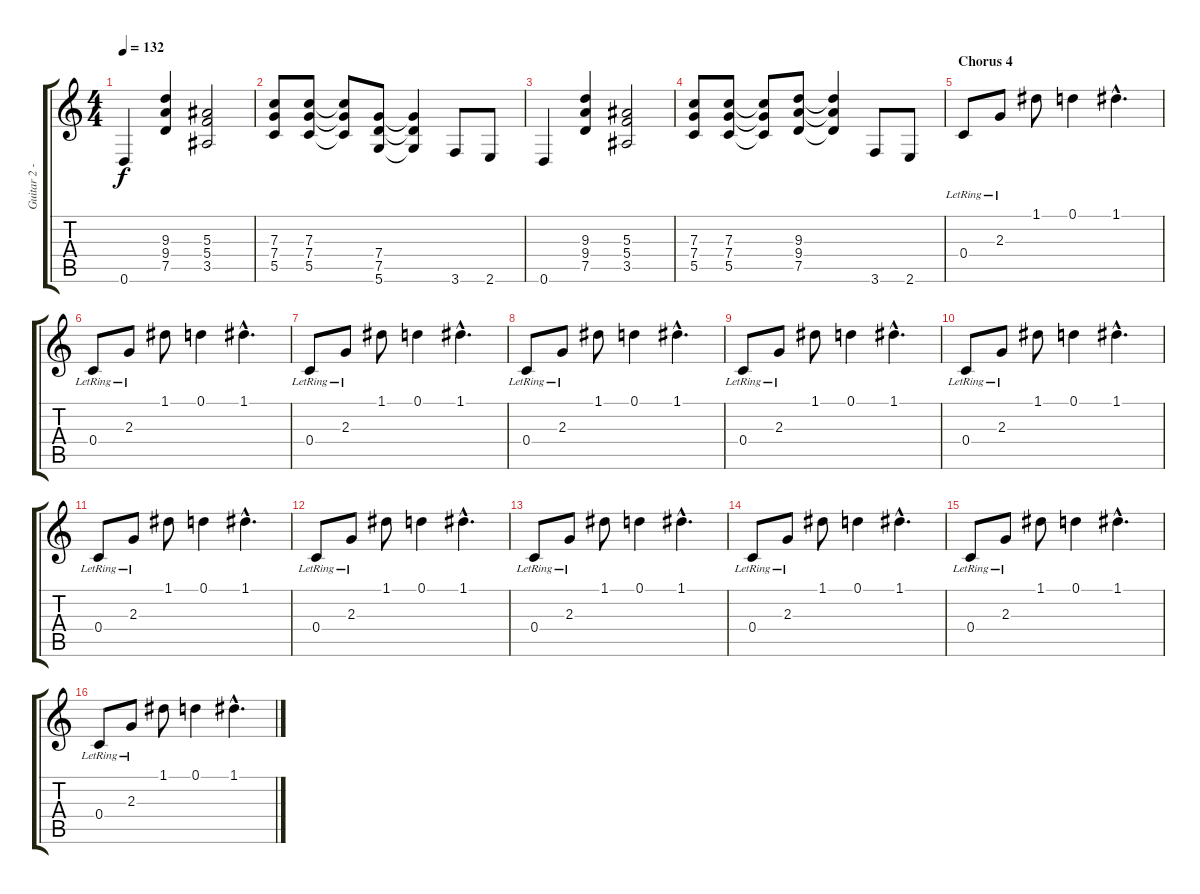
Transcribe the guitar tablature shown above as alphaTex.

\track ("Guitar 2 - Graham Oliver" "Guitar 2 -") {instrument distortionguitar}
\staff {score tabs}
\tuning (D4 A3 F3 C3 G2 D2) {hide}
\ts (4 4)
\tempo 132
\clef g2
\ks c
0.6.4{dy f} (9.3 9.4 7.5).4 (5.3 5.4 3.5).2 |
(7.3 7.4 5.5).8 (7.3 7.4 5.5).8 (7.3{t} 7.4{t} 5.5{t}).8 (7.4 7.5 5.6).8 (7.4{t} 7.5{t} 5.6{t}).4 3.6.8 2.6.8 |
0.6.4 (9.3 9.4 7.5).4 (5.3 5.4 3.5).2 |
(7.3 7.4 5.5).8 (7.3 7.4 5.5).8 (7.3{t} 7.4{t} 5.5{t}).8 (9.3 9.4 7.5).8 (9.3{t} 9.4{t} 7.5{t}).4 3.6.8 2.6.8 |
\section ("" "Chorus 4")
0.4{lr}.8 2.3{lr}.8 1.1.8 0.1.4 1.1{hac}.4{d} |
0.4{lr}.8 2.3{lr}.8 1.1.8 0.1.4 1.1{hac}.4{d} |
0.4{lr}.8 2.3{lr}.8 1.1.8 0.1.4 1.1{hac}.4{d} |
0.4{lr}.8 2.3{lr}.8 1.1.8 0.1.4 1.1{hac}.4{d} |
0.4{lr}.8 2.3{lr}.8 1.1.8 0.1.4 1.1{hac}.4{d} |
0.4{lr}.8 2.3{lr}.8 1.1.8 0.1.4 1.1{hac}.4{d} |
0.4{lr}.8 2.3{lr}.8 1.1.8 0.1.4 1.1{hac}.4{d} |
0.4{lr}.8 2.3{lr}.8 1.1.8 0.1.4 1.1{hac}.4{d} |
0.4{lr}.8 2.3{lr}.8 1.1.8 0.1.4 1.1{hac}.4{d} |
0.4{lr}.8 2.3{lr}.8 1.1.8 0.1.4 1.1{hac}.4{d} |
0.4{lr}.8 2.3{lr}.8 1.1.8 0.1.4 1.1{hac}.4{d} |
0.4{lr}.8 2.3{lr}.8 1.1.8 0.1.4 1.1{hac}.4{d}
